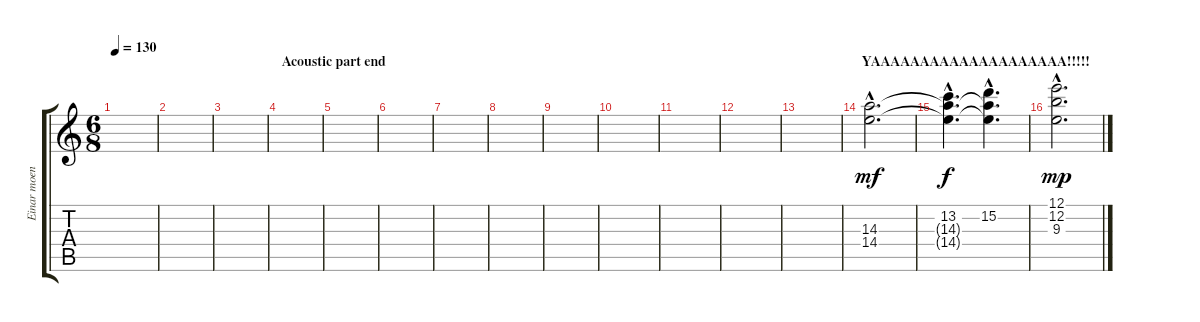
\track ("Einar moen (high)" "Einar moen") {instrument stringensemble1}
\staff {score tabs}
\tuning (E5 B4 G4 D4 A3 E3) {hide}
\ts (6 8)
\tempo 130
\clef g2
\ks c
|
|
|
\section ("" "Acoustic part end")
|
|
|
|
|
|
|
|
|
|
\section ("" "YAAAAAAAAAAAAAAAAAAAA!!!!!")
(14.3{hac} 14.4{hac}).2{d dy mf} |
(13.2{hac} 14.3{hac t} 14.4{hac t}).4{d dy f} (15.2{hac} 14.3{hac t} 14.4{hac t}).4{d} |
(12.1{hac} 12.2{hac} 9.3{hac}).2{d dy mp}
